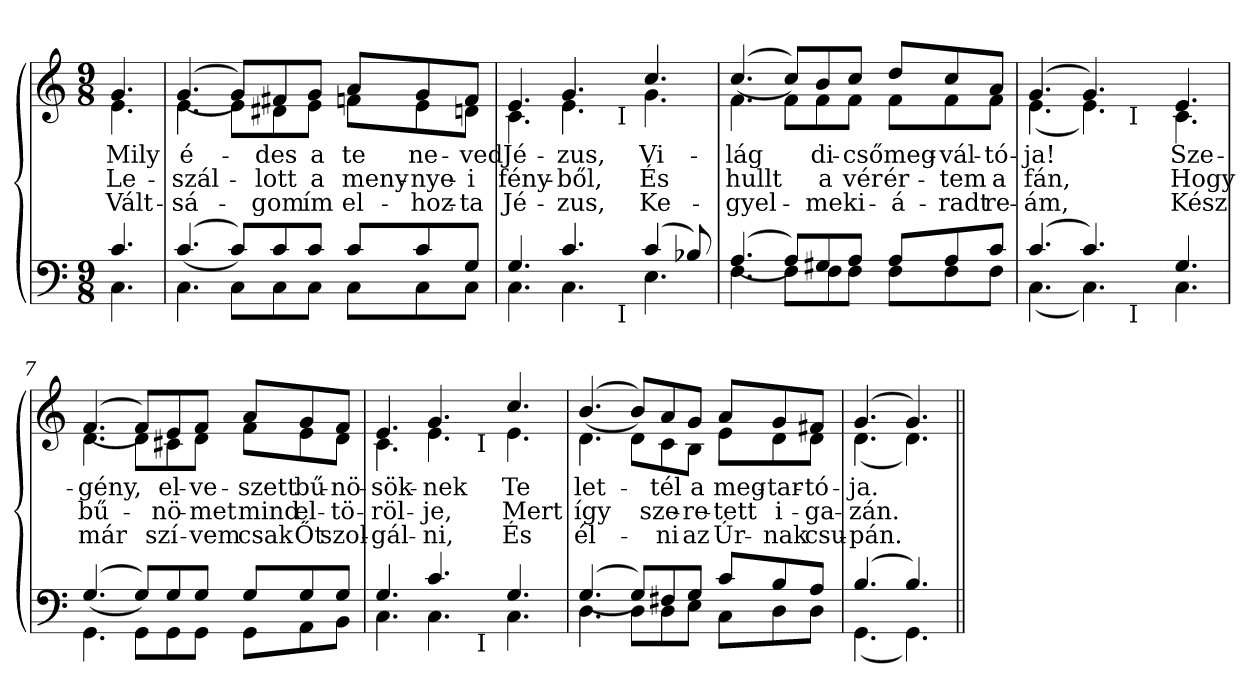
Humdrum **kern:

**kern	**kern	**text	**text	**text
*part2	*part1	*part1	*part1	*part1
*staff2	*staff1	*staff1	*staff1	*staff1
*clefF4	*clefG2	*	*	*
*k[]	*k[]	*	*	*
*C:	*C:	*	*	*
*M9/8	*M9/8	*	*	*
=1	=1	=1	=1	=1
*^	*	*	*	*
!	!	!LO:TX:a:t=.	!	!	!
!	!	!LO:TX:a:t== 56	!	!	!
!	!	!	!LO:LY:b	!LO:LY:b	!LO:LY:b
*	*	*^	*	*	*
4.c/	4.C\	4.g/	4.e\	Mily	Le-	Vált-
=2	=2	=2	=2	=2	=2	=2
!	!	!	!	!LO:LY:b	!LO:LY:b	!LO:LY:b
(<(>4.c/	4.C\	(>(<4.g/	4.e\	é-	-szál-	-sá-
8c/L))	8C\L	8g/L))	8e\L	.	.	.
!	!	!	!	!LO:LY:b	!LO:LY:b	!LO:LY:b
8c/	8C\	8f#X/	8d#X\	-des	-lott	-gom
!	!	!	!	!LO:LY:b	!LO:LY:b	!LO:LY:b
8c/J	8C\J	8g/J	8e\J	a	a	ím
!	!	!	!	!LO:LY:b	!LO:LY:b	!LO:LY:b
8c/L	8C\L	8a/L	8f\L	te	meny-	el-
!	!	!	!	!LO:LY:b	!LO:LY:b	!LO:LY:b
8c/	8C\	8g/	8e\	ne-	-nye-	-hoz-
!	!	!	!	!LO:LY:b	!LO:LY:b	!LO:LY:b
8G/J	8C\J	8f/J	8dn\J	-ved	-i	-ta
*	*	*v	*v	*	*	*
=3	=3	=3	=3	=3	=3
*	*	*^	*	*	*
!	!	!	!	!LO:LY:b	!LO:LY:b	!LO:LY:b
*	*^	*	*^	*	*	*
4.G/	4.C\	2ryy	4.e/	4.c\	2ryy	Jé-	fény-	Jé-
!	!	!	!	!	!	!LO:LY:b	!LO:LY:b	!LO:LY:b
4.c/	4.C\	.	4.g/	4.e\	.	-zus,	-ből,	-zus,
.	.	8ryy	.	.	8ryy	.	.	.
!	!	!	!	!	!LO:TX:b:t=I	!	!	!
!	!	!LO:TX:b:t=I	!	!	!	!	!	!
.	.	2ryy	.	.	2ryy	.	.	.
!	!	!	!	!	!	!LO:LY:b	!LO:LY:b	!LO:LY:b
(>4c/	4.E\	.	4.cc/	4.g\	.	Vi-	És	Ke-
8B-X/)	.	.	.	.	.	.	.	.
*	*v	*v	*	*	*	*	*	*
*	*	*v	*v	*v	*	*	*
=4	=4	=4	=4	=4	=4
*	*^	*^	*	*	*
*	*	*	*	*^	*	*	*
!	!	!	!	!	!	!LO:LY:b	!LO:LY:b	!LO:LY:b
*	*v	*v	*	*	*	*	*	*
*	*	*	*v	*v	*	*	*
(<(>4.A/	4.F\	(<(>4.cc/	4.f\	-lág	hullt	-gyel-
8A/L))	8F\L	8cc/L))	8f\L	.	.	.
!	!	!	!	!LO:LY:b	!LO:LY:b	!LO:LY:b
8G#X/	8F\	8b/	8f\	di-	a	-me
!	!	!	!	!LO:LY:b	!LO:LY:b	!LO:LY:b
8A/J	8F\J	8cc/J	8f\J	-cső	vér	ki-
!	!	!	!	!LO:LY:b	!LO:LY:b	!LO:LY:b
8A/L	8F\L	8dd/L	8f\L	meg-	ér-	-á-
!	!	!	!	!LO:LY:b	!LO:LY:b	!LO:LY:b
8A/	8F\	8cc/	8f\	-vál-	-tem	-radt
!	!	!	!	!LO:LY:b	!LO:LY:b	!LO:LY:b
8c/J	8F\J	8a/J	8f\J	-tó-	a	re-
*	*	*v	*v	*	*	*
=5	=5	=5	=5	=5	=5
*	*	*^	*	*	*
!	!	!	!	!LO:LY:b	!LO:LY:b	!LO:LY:b
*	*^	*	*^	*	*	*
(>4.c/	(<4.C\	2ryy	(>4.g/	(<4.e\	2ryy	-ja!	fán,	-ám,
4.c/)	4.C\)	.	4.g/)	4.e\)	.	.	.	.
.	.	16ryy	.	.	16ryy	.	.	.
!	!	!	!	!	!LO:TX:b:t=I	!	!	!
!	!	!LO:TX:b:t=I	!	!	!	!	!	!
.	.	8.ryy	.	.	8.ryy	.	.	.
*	*v	*v	*	*	*	*	*	*
*	*	*v	*v	*v	*	*	*
!!LO:LB:g=z
=6-	=6-	=6-	=6-	=6-	=6-
*	*^	*^	*	*	*
*	*	*	*	*^	*	*	*
!	!	!	!	!	!	!LO:LY:b	!LO:LY:b	!LO:LY:b
*	*v	*v	*	*	*	*	*	*
*	*	*	*v	*v	*	*	*
4.G/	4.C\	4.e/	4.c\	Sze-	Hogy	Kész
=7	=7	=7	=7	=7	=7	=7
!	!	!	!	!LO:LY:b	!LO:LY:b	!LO:LY:b
(<(>4.G/	4.GG\	(<(>4.f/	4.d\	-gény,	bű-	már
8G/L))	8GG\L	8f/L))	8d\L	.	.	.
!	!	!	!	!LO:LY:b	!LO:LY:b	!LO:LY:b
8G/	8GG\	8e/	8c#X\	el-	-nö-	szí-
!	!	!	!	!LO:LY:b	!LO:LY:b	!LO:LY:b
8G/J	8GG\J	8f/J	8d\J	-ve-	-met	-vem
!	!	!	!	!LO:LY:b	!LO:LY:b	!LO:LY:b
8G/L	8GG\L	8a/L	8f\L	-szett	mind	csak
!	!	!	!	!LO:LY:b	!LO:LY:b	!LO:LY:b
8G/	8AA\	8g/	8e\	bű-	el-	Őt
!	!	!	!	!LO:LY:b	!LO:LY:b	!LO:LY:b
8G/J	8BB\J	8f/J	8d\J	-nö-	-tö-	szol-
*	*	*v	*v	*	*	*
=8	=8	=8	=8	=8	=8
*	*	*^	*	*	*
!	!	!	!	!LO:LY:b	!LO:LY:b	!LO:LY:b
*	*^	*	*^	*	*	*
4.G/	4.C\	2ryy	4.e/	4.c\	2ryy	-sök-	-röl-	-gál-
!	!	!	!	!	!	!LO:LY:b	!LO:LY:b	!LO:LY:b
4.c/	4.C\	.	4.g/	4.e\	.	-nek	-je,	-ni,
.	.	16.ryy	.	.	16.ryy	.	.	.
!	!	!	!	!	!LO:TX:b:t=I	!	!	!
!	!	!LO:TX:b:t=I	!	!	!	!	!	!
.	.	2ryy	.	.	2ryy	.	.	.
!	!	!	!	!	!	!LO:LY:b	!LO:LY:b	!LO:LY:b
4.G/	4.C\	.	4.cc/	4.e\	.	Te	Mert	És
.	.	32ryy	.	.	32ryy	.	.	.
*	*v	*v	*	*	*	*	*	*
*	*	*v	*v	*v	*	*	*
=9	=9	=9	=9	=9	=9
*	*^	*^	*	*	*
*	*	*	*	*^	*	*	*
!	!	!	!	!	!	!LO:LY:b	!LO:LY:b	!LO:LY:b
*	*v	*v	*	*	*	*	*	*
*	*	*	*v	*v	*	*	*
(<(>4.G/	4.D\	(<(>4.b/	4.d\	let-	így	él-
8G/L))	8D\L	8b/L))	8d\L	.	.	.
!	!	!	!	!LO:LY:b	!LO:LY:b	!LO:LY:b
8F#X/	8D\	8a/	8c\	-tél	sze-	-ni
!	!	!	!	!LO:LY:b	!LO:LY:b	!LO:LY:b
8G/J	8E\J	8g/J	8B\J	a	-re-	az
!	!	!	!	!LO:LY:b	!LO:LY:b	!LO:LY:b
8c/L	8C\L	8a/L	8e\L	meg-	-tett	Úr-
!	!	!	!	!LO:LY:b	!LO:LY:b	!LO:LY:b
8B/	8D\	8g/	8d\	-tar-	i-	-nak
!	!	!	!	!LO:LY:b	!LO:LY:b	!LO:LY:b
8A/J	8D\J	8f#X/J	8d\J	-tó-	-ga-	csu-
=10	=10	=10	=10	=10	=10	=10
!	!	!	!	!LO:LY:b	!LO:LY:b	!LO:LY:b
(>4.B/	(<4.GG\	(>4.g/	(<4.d\	-ja.	-zán.	-pán.
4.B/)	4.GG\)	4.g/)	4.d\)	.	.	.
*v	*v	*	*	*	*	*
*	*v	*v	*	*	*
=||	=||	=||	=||	=||
*-	*-	*-	*-	*-
